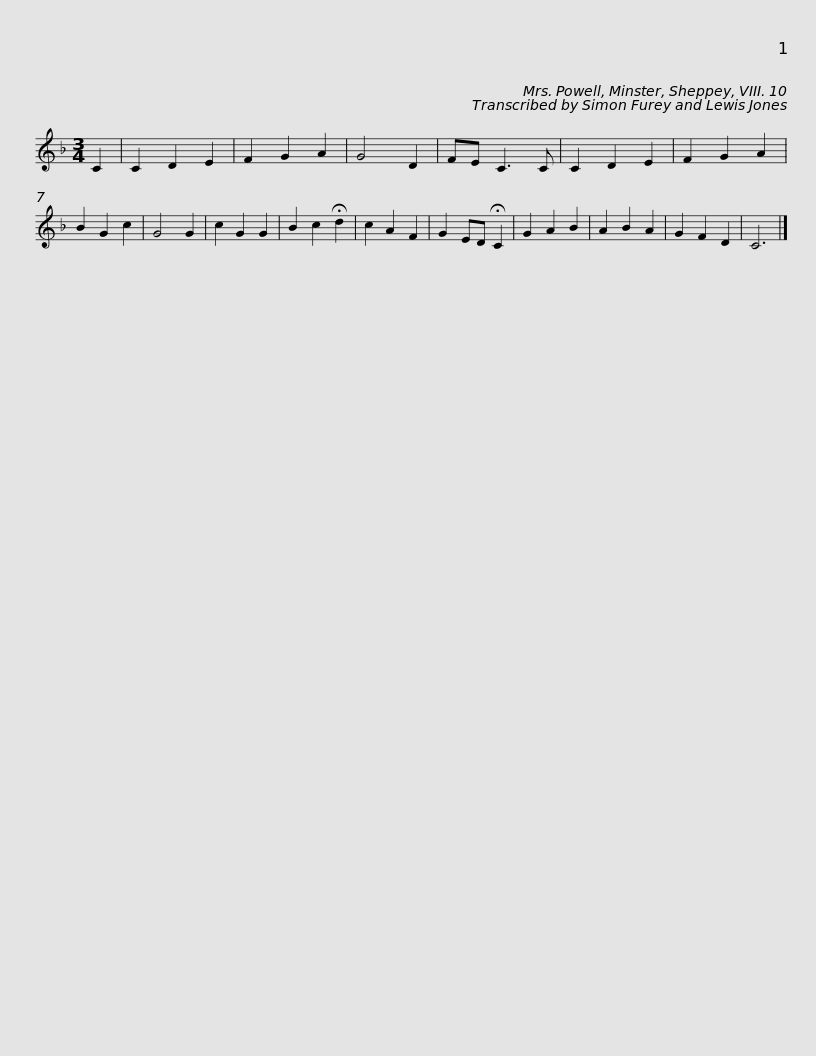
X:1
L:1/8
M:3/4
I:linebreak $
K:F
V:1 treble
V:1
 C2 | C2 D2 E2 | F2 G2 A2 | G4 D2 | FE C3 C | %5
 C2 D2 E2 | F2 G2 A2 | B2 G2 c2 | G4 G2 |$ c2 G2 G2 | %10
 B2 c2 !fermata!d2 | c2 A2 F2 | G2 ED !fermata!C2 | G2 A2 B2 | A2 B2 A2 | %15
 G2 F2 D2 | C6 |] %17
